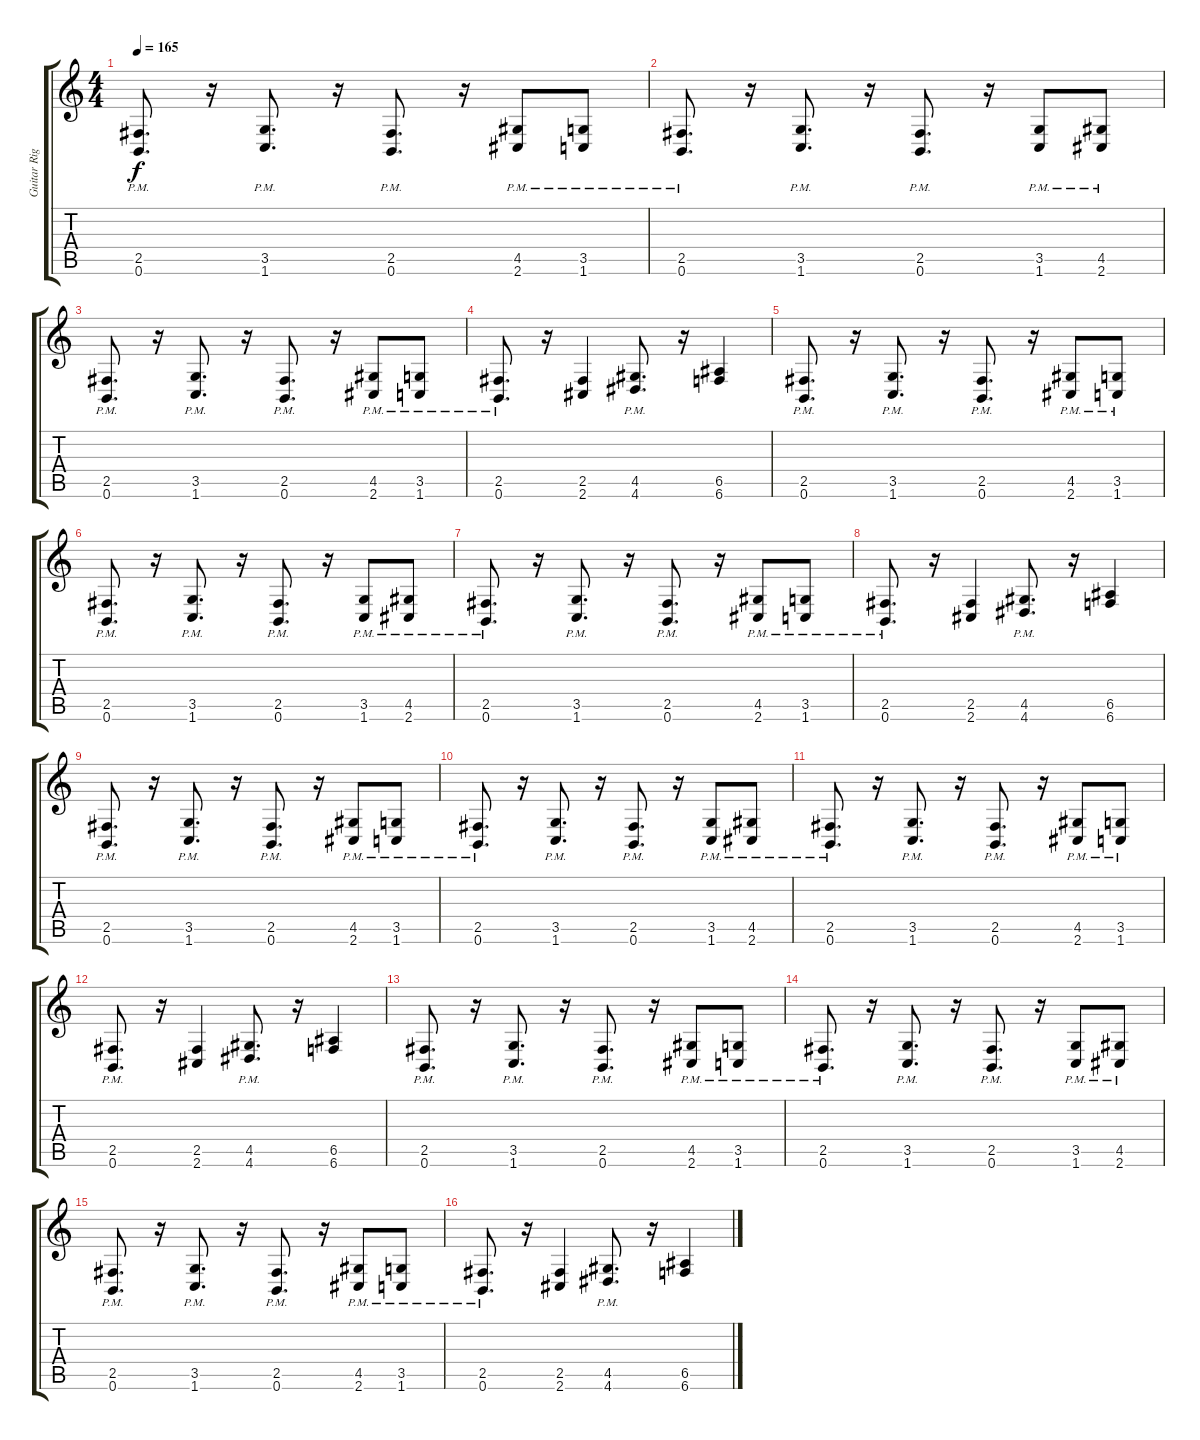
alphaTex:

\track ("Guitar RighT" "Guitar Rig") {instrument overdrivenguitar}
\staff {score tabs}
\tuning (B3 Gb3 D3 A2 E2 B1) {hide}
\ts (4 4)
\tempo 165
\clef g2
\ks c
(2.5{pm} 0.6{pm}).8{d dy f} r.16 (3.5{pm} 1.6{pm}).8{d} r.16 (2.5{pm} 0.6{pm}).8{d} r.16 (4.5{pm} 2.6{pm}).8 (3.5{pm} 1.6{pm}).8 |
(2.5{pm} 0.6{pm}).8{d} r.16 (3.5{pm} 1.6{pm}).8{d} r.16 (2.5{pm} 0.6{pm}).8{d} r.16 (3.5{pm} 1.6{pm}).8 (4.5{pm} 2.6{pm}).8 |
(2.5{pm} 0.6{pm}).8{d} r.16 (3.5{pm} 1.6{pm}).8{d} r.16 (2.5{pm} 0.6{pm}).8{d} r.16 (4.5{pm} 2.6{pm}).8 (3.5{pm} 1.6{pm}).8 |
(2.5{pm} 0.6{pm}).8{d} r.16 (2.5 2.6).4 (4.5{pm} 4.6{pm}).8{d} r.16 (6.5 6.6).4 |
(2.5{pm} 0.6{pm}).8{d} r.16 (3.5{pm} 1.6{pm}).8{d} r.16 (2.5{pm} 0.6{pm}).8{d} r.16 (4.5{pm} 2.6{pm}).8 (3.5{pm} 1.6{pm}).8 |
(2.5{pm} 0.6{pm}).8{d} r.16 (3.5{pm} 1.6{pm}).8{d} r.16 (2.5{pm} 0.6{pm}).8{d} r.16 (3.5{pm} 1.6{pm}).8 (4.5{pm} 2.6{pm}).8 |
(2.5{pm} 0.6{pm}).8{d} r.16 (3.5{pm} 1.6{pm}).8{d} r.16 (2.5{pm} 0.6{pm}).8{d} r.16 (4.5{pm} 2.6{pm}).8 (3.5{pm} 1.6{pm}).8 |
(2.5{pm} 0.6{pm}).8{d} r.16 (2.5 2.6).4 (4.5{pm} 4.6{pm}).8{d} r.16 (6.5 6.6).4 |
(2.5{pm} 0.6{pm}).8{d} r.16 (3.5{pm} 1.6{pm}).8{d} r.16 (2.5{pm} 0.6{pm}).8{d} r.16 (4.5{pm} 2.6{pm}).8 (3.5{pm} 1.6{pm}).8 |
(2.5{pm} 0.6{pm}).8{d} r.16 (3.5{pm} 1.6{pm}).8{d} r.16 (2.5{pm} 0.6{pm}).8{d} r.16 (3.5{pm} 1.6{pm}).8 (4.5{pm} 2.6{pm}).8 |
(2.5{pm} 0.6{pm}).8{d} r.16 (3.5{pm} 1.6{pm}).8{d} r.16 (2.5{pm} 0.6{pm}).8{d} r.16 (4.5{pm} 2.6{pm}).8 (3.5{pm} 1.6{pm}).8 |
(2.5{pm} 0.6{pm}).8{d} r.16 (2.5 2.6).4 (4.5{pm} 4.6{pm}).8{d} r.16 (6.5 6.6).4 |
(2.5{pm} 0.6{pm}).8{d} r.16 (3.5{pm} 1.6{pm}).8{d} r.16 (2.5{pm} 0.6{pm}).8{d} r.16 (4.5{pm} 2.6{pm}).8 (3.5{pm} 1.6{pm}).8 |
(2.5{pm} 0.6{pm}).8{d volume 16} r.16 (3.5{pm} 1.6{pm}).8{d} r.16 (2.5{pm} 0.6{pm}).8{d volume 15} r.16 (3.5{pm} 1.6{pm}).8 (4.5{pm} 2.6{pm}).8 |
(2.5{pm} 0.6{pm}).8{d volume 14} r.16 (3.5{pm} 1.6{pm}).8{d} r.16 (2.5{pm} 0.6{pm}).8{d volume 13} r.16 (4.5{pm} 2.6{pm}).8 (3.5{pm} 1.6{pm}).8 |
(2.5{pm} 0.6{pm}).8{d volume 12} r.16 (2.5 2.6).4 (4.5{pm} 4.6{pm}).8{d volume 11} r.16 (6.5 6.6).4
